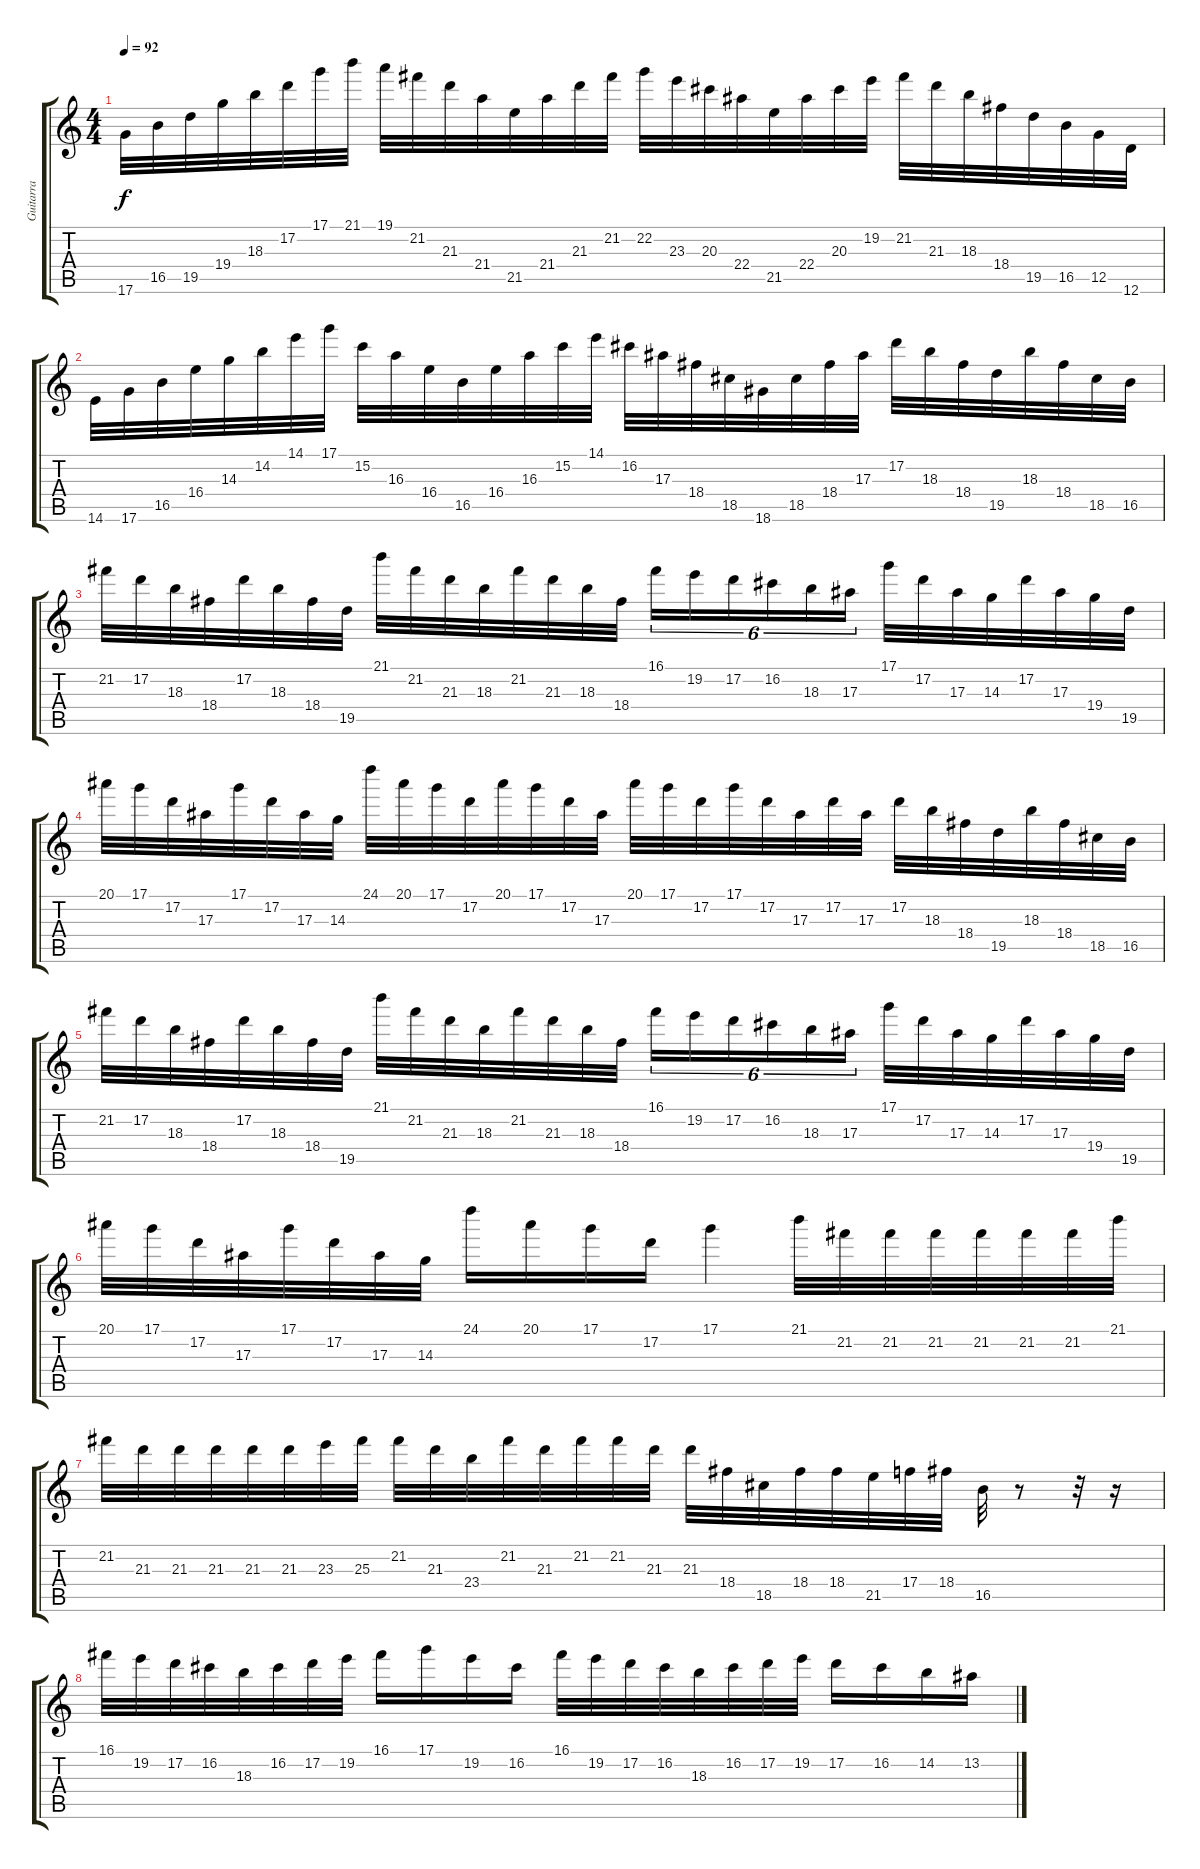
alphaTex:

\track ("Guitarra" "Guitarra") {instrument overdrivenguitar}
\staff {score tabs}
\tuning (D4 A3 F3 C3 G2 D2) {hide}
\ts (4 4)
\tempo 92
\clef g2
\ks c
17.6.32{dy f} 16.5.32 19.5.32 19.4.32 18.3.32 17.2.32 17.1.32 21.1.32 19.1.32 21.2.32 21.3.32 21.4.32 21.5.32 21.4.32 21.3.32 21.2.32 22.2.32 23.3.32 20.3.32 22.4.32 21.5.32 22.4.32 20.3.32 19.2.32 21.2.32 21.3.32 18.3.32 18.4.32 19.5.32 16.5.32 12.5.32 12.6.32 |
14.6.32 17.6.32 16.5.32 16.4.32 14.3.32 14.2.32 14.1.32 17.1.32 15.2.32 16.3.32 16.4.32 16.5.32 16.4.32 16.3.32 15.2.32 14.1.32 16.2.32 17.3.32 18.4.32 18.5.32 18.6.32 18.5.32 18.4.32 17.3.32 17.2.32 18.3.32 18.4.32 19.5.32 18.3.32 18.4.32 18.5.32 16.5.32 |
21.2.32 17.2.32 18.3.32 18.4.32 17.2.32 18.3.32 18.4.32 19.5.32 21.1.32 21.2.32 21.3.32 18.3.32 21.2.32 21.3.32 18.3.32 18.4.32 16.1.16{tu (6 4)} 19.2.16{tu (6 4)} 17.2.16{tu (6 4)} 16.2.16{tu (6 4)} 18.3.16{tu (6 4)} 17.3.16{tu (6 4)} 17.1.32 17.2.32 17.3.32 14.3.32 17.2.32 17.3.32 19.4.32 19.5.32 |
20.1.32 17.1.32 17.2.32 17.3.32 17.1.32 17.2.32 17.3.32 14.3.32 24.1.32 20.1.32 17.1.32 17.2.32 20.1.32 17.1.32 17.2.32 17.3.32 20.1.32 17.1.32 17.2.32 17.1.32 17.2.32 17.3.32 17.2.32 17.3.32 17.2.32 18.3.32 18.4.32 19.5.32 18.3.32 18.4.32 18.5.32 16.5.32 |
21.2.32 17.2.32 18.3.32 18.4.32 17.2.32 18.3.32 18.4.32 19.5.32 21.1.32 21.2.32 21.3.32 18.3.32 21.2.32 21.3.32 18.3.32 18.4.32 16.1.16{tu (6 4)} 19.2.16{tu (6 4)} 17.2.16{tu (6 4)} 16.2.16{tu (6 4)} 18.3.16{tu (6 4)} 17.3.16{tu (6 4)} 17.1.32 17.2.32 17.3.32 14.3.32 17.2.32 17.3.32 19.4.32 19.5.32 |
20.1.32 17.1.32 17.2.32 17.3.32 17.1.32 17.2.32 17.3.32 14.3.32 24.1.16 20.1.16 17.1.16 17.2.16 17.1.4 21.1.32 21.2.32 21.2.32 21.2.32 21.2.32 21.2.32 21.2.32 21.1.32 |
21.2.32 21.3.32 21.3.32 21.3.32 21.3.32 21.3.32 23.3.32 25.3.32 21.2.32 21.3.32 23.4.32 21.2.32 21.3.32 21.2.32 21.2.32 21.3.32 21.3.32 18.4.32 18.5.32 18.4.32 18.4.32 21.5.32 17.4.32 18.4.32 16.5.32 r.8 r.32 r.16 |
16.1.32{volume 14 balance 8 instrument overdrivenguitar} 19.2.32 17.2.32 16.2.32 18.3.32 16.2.32 17.2.32 19.2.32 16.1.16 17.1.16 19.2.16 16.2.16 16.1.32 19.2.32 17.2.32 16.2.32 18.3.32 16.2.32 17.2.32 19.2.32 17.2.16 16.2.16 14.2.16 13.2.16
